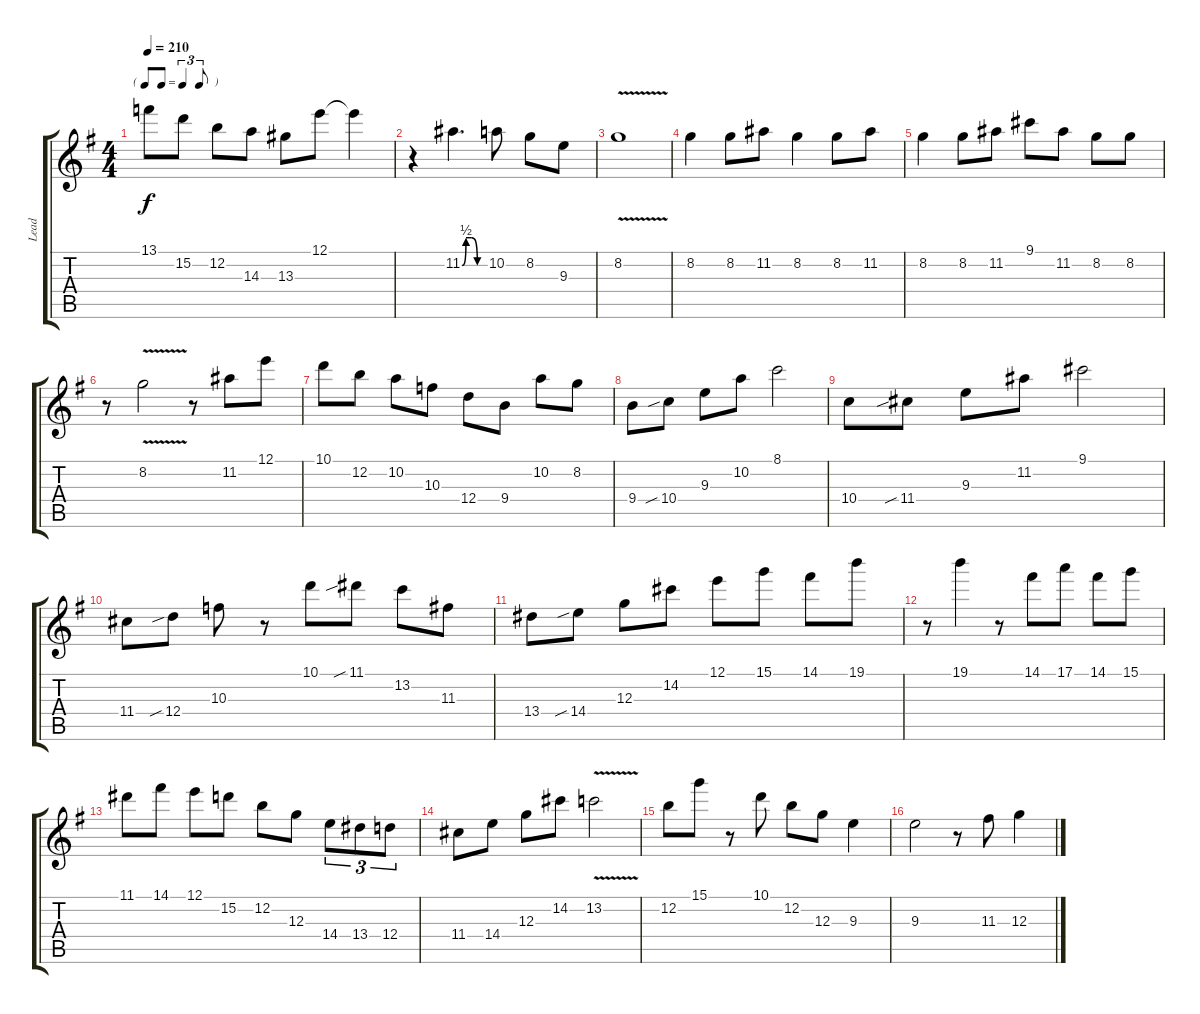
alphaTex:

\track ("Lead" "Lead") {instrument acousticguitarsteel}
\staff {score tabs}
\tuning (E4 B3 G3 D3 A2 E2) {hide}
\ts (4 4)
\tf triplet8th
\tempo 210
\clef g2
\ks g
13.1.8{dy f} 15.2.8 12.2.8 14.3.8 13.3.8 12.1.8 12.1{t}.4 |
r.4 11.2{be (custom 0 0 10 2 25 2 40 0 60 0)}.4{d} 10.2.8 8.2.8 9.3.8 |
8.2{v}.1 |
8.2.4 8.2.8 11.2.8 8.2.4 8.2.8 11.2.8 |
8.2.4 8.2.8 11.2.8 9.1.8 11.2.8 8.2.8 8.2.8 |
r.8 8.2{v}.2 r.8 11.2.8 12.1.8 |
10.1.8 12.2.8 10.2.8 10.3.8 12.4.8 9.4.8 10.2.8 8.2.8 |
9.4.8 10.4{sib}.8 9.3.8 10.2.8 8.1.2 |
10.4.8 11.4{sib}.8 9.3.8 11.2.8 9.1.2 |
11.4.8 12.4{sib}.8 10.3.8 r.8 10.1.8 11.1{sib}.8 13.2.8 11.3.8 |
13.4.8 14.4{sib}.8 12.3.8 14.2.8 12.1.8 15.1.8 14.1.8 19.1.8 |
r.8 19.1.4 r.8 14.1.8 17.1.8 14.1.8 15.1.8 |
11.1.8 14.1.8 12.1.8 15.2.8 12.2.8 12.3.8 14.4.8{tu (3 2)} 13.4.8{tu (3 2)} 12.4.8{tu (3 2)} |
11.4.8 14.4.8 12.3.8 14.2.8 13.2{v}.2 |
12.2.8 15.1.8 r.8 10.1.8 12.2.8 12.3.8 9.3.4 |
9.3.2 r.8 11.3.8 12.3.4
